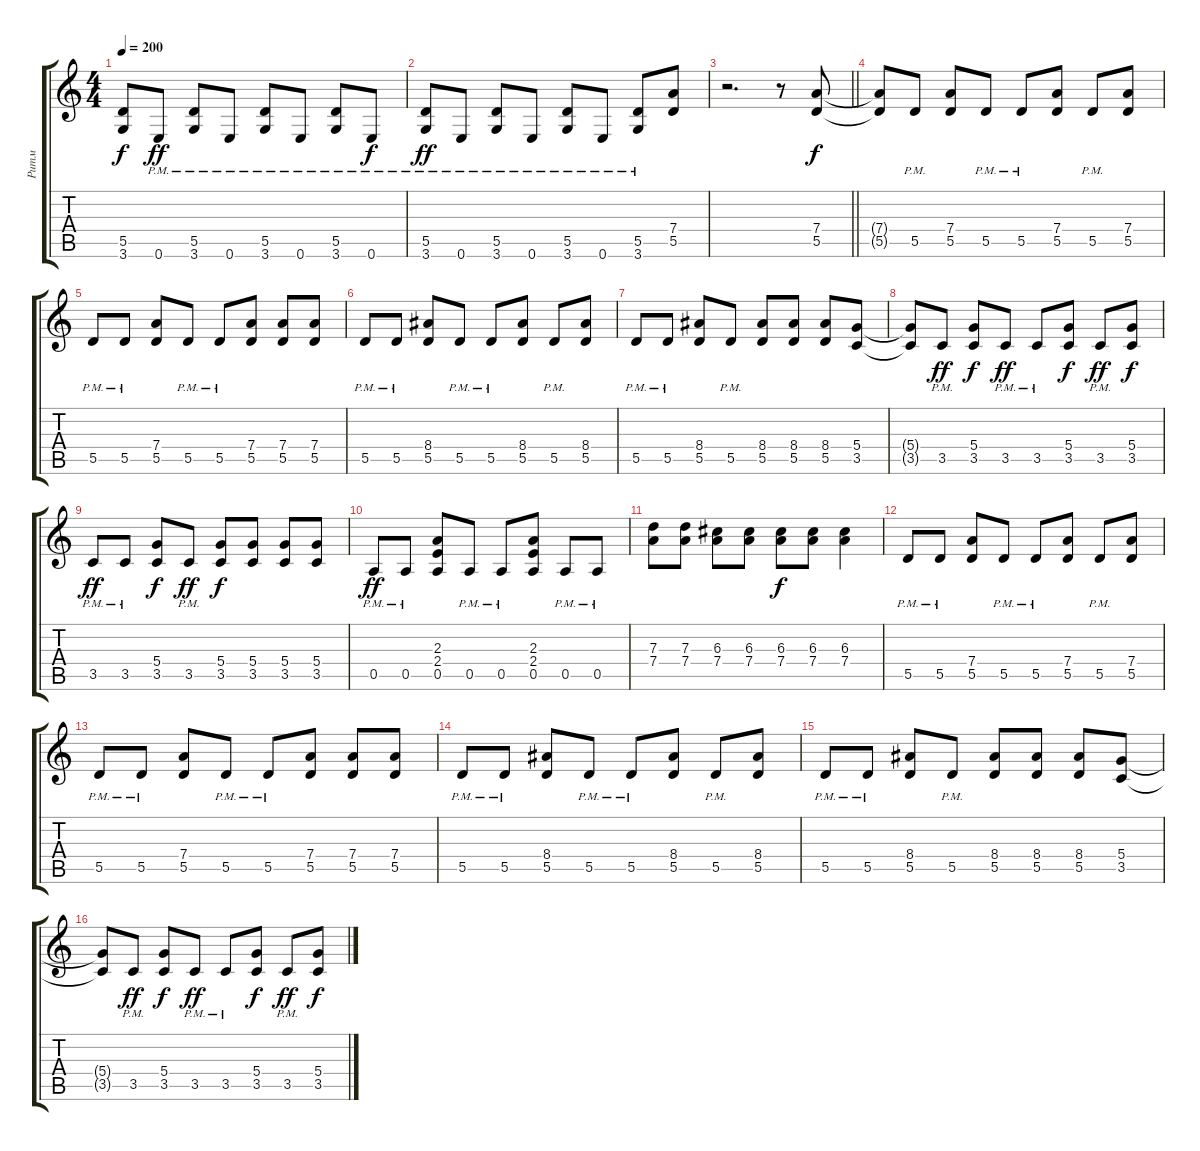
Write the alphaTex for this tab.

\track ("Ритм" "Ритм") {instrument distortionguitar}
\staff {score tabs}
\tuning (E4 B3 G3 D3 A2 E2) {hide}
\ts (4 4)
\tempo 200
\clef g2
\ks c
(5.5{t} 3.6{t}).8{dy f} 0.6{pm}.8{dy ff} (5.5{pm} 3.6{pm}).8 0.6{pm}.8 (5.5{pm} 3.6{pm}).8 0.6{pm}.8 (5.5{pm} 3.6{pm}).8 0.6{pm}.8{dy f} |
(5.5{pm} 3.6{pm}).8{dy ff} 0.6{pm}.8 (5.5{pm} 3.6{pm}).8 0.6{pm}.8 (5.5{pm} 3.6{pm}).8 0.6{pm}.8 (5.5{pm} 3.6{pm}).8 (7.4 5.5).8 |
\barLineRight lightlight
r.2{d} r.8 (7.4 5.5).8{dy f} |
(7.4{t} 5.5{t}).8 5.5{pm}.8 (7.4 5.5).8 5.5{pm}.8 5.5{pm}.8 (7.4 5.5).8 5.5{pm}.8 (7.4 5.5).8 |
5.5{pm}.8 5.5{pm}.8 (7.4 5.5).8 5.5{pm}.8 5.5{pm}.8 (7.4 5.5).8 (7.4 5.5).8 (7.4 5.5).8 |
5.5{pm}.8 5.5{pm}.8 (8.4 5.5).8 5.5{pm}.8 5.5{pm}.8 (8.4 5.5).8 5.5{pm}.8 (8.4 5.5).8 |
5.5{pm}.8 5.5{pm}.8 (8.4 5.5).8 5.5{pm}.8 (8.4 5.5).8 (8.4 5.5).8 (8.4 5.5).8 (5.4 3.5).8 |
(5.4{t} 3.5{t}).8 3.5{pm}.8{dy ff} (5.4 3.5).8{dy f} 3.5{pm}.8{dy ff} 3.5{pm}.8 (5.4 3.5).8{dy f} 3.5{pm}.8{dy ff} (5.4 3.5).8{dy f} |
3.5{pm}.8{dy ff} 3.5{pm}.8 (5.4 3.5).8{dy f} 3.5{pm}.8{dy ff} (5.4 3.5).8{dy f} (5.4 3.5).8 (5.4 3.5).8 (5.4 3.5).8 |
0.5{pm}.8{dy ff} 0.5{pm}.8 (2.3 2.4 0.5).8 0.5{pm}.8 0.5{pm}.8 (2.3 2.4 0.5).8 0.5{pm}.8 0.5{pm}.8 |
(7.3 7.4).8 (7.3 7.4).8 (6.3 7.4).8 (6.3 7.4).8 (6.3 7.4).8{dy f} (6.3 7.4).8 (6.3 7.4).4 |
5.5{pm}.8 5.5{pm}.8 (7.4 5.5).8 5.5{pm}.8 5.5{pm}.8 (7.4 5.5).8 5.5{pm}.8 (7.4 5.5).8 |
5.5{pm}.8 5.5{pm}.8 (7.4 5.5).8 5.5{pm}.8 5.5{pm}.8 (7.4 5.5).8 (7.4 5.5).8 (7.4 5.5).8 |
5.5{pm}.8 5.5{pm}.8 (8.4 5.5).8 5.5{pm}.8 5.5{pm}.8 (8.4 5.5).8 5.5{pm}.8 (8.4 5.5).8 |
5.5{pm}.8 5.5{pm}.8 (8.4 5.5).8 5.5{pm}.8 (8.4 5.5).8 (8.4 5.5).8 (8.4 5.5).8 (5.4 3.5).8 |
(5.4{t} 3.5{t}).8 3.5{pm}.8{dy ff} (5.4 3.5).8{dy f} 3.5{pm}.8{dy ff} 3.5{pm}.8 (5.4 3.5).8{dy f} 3.5{pm}.8{dy ff} (5.4 3.5).8{dy f}
